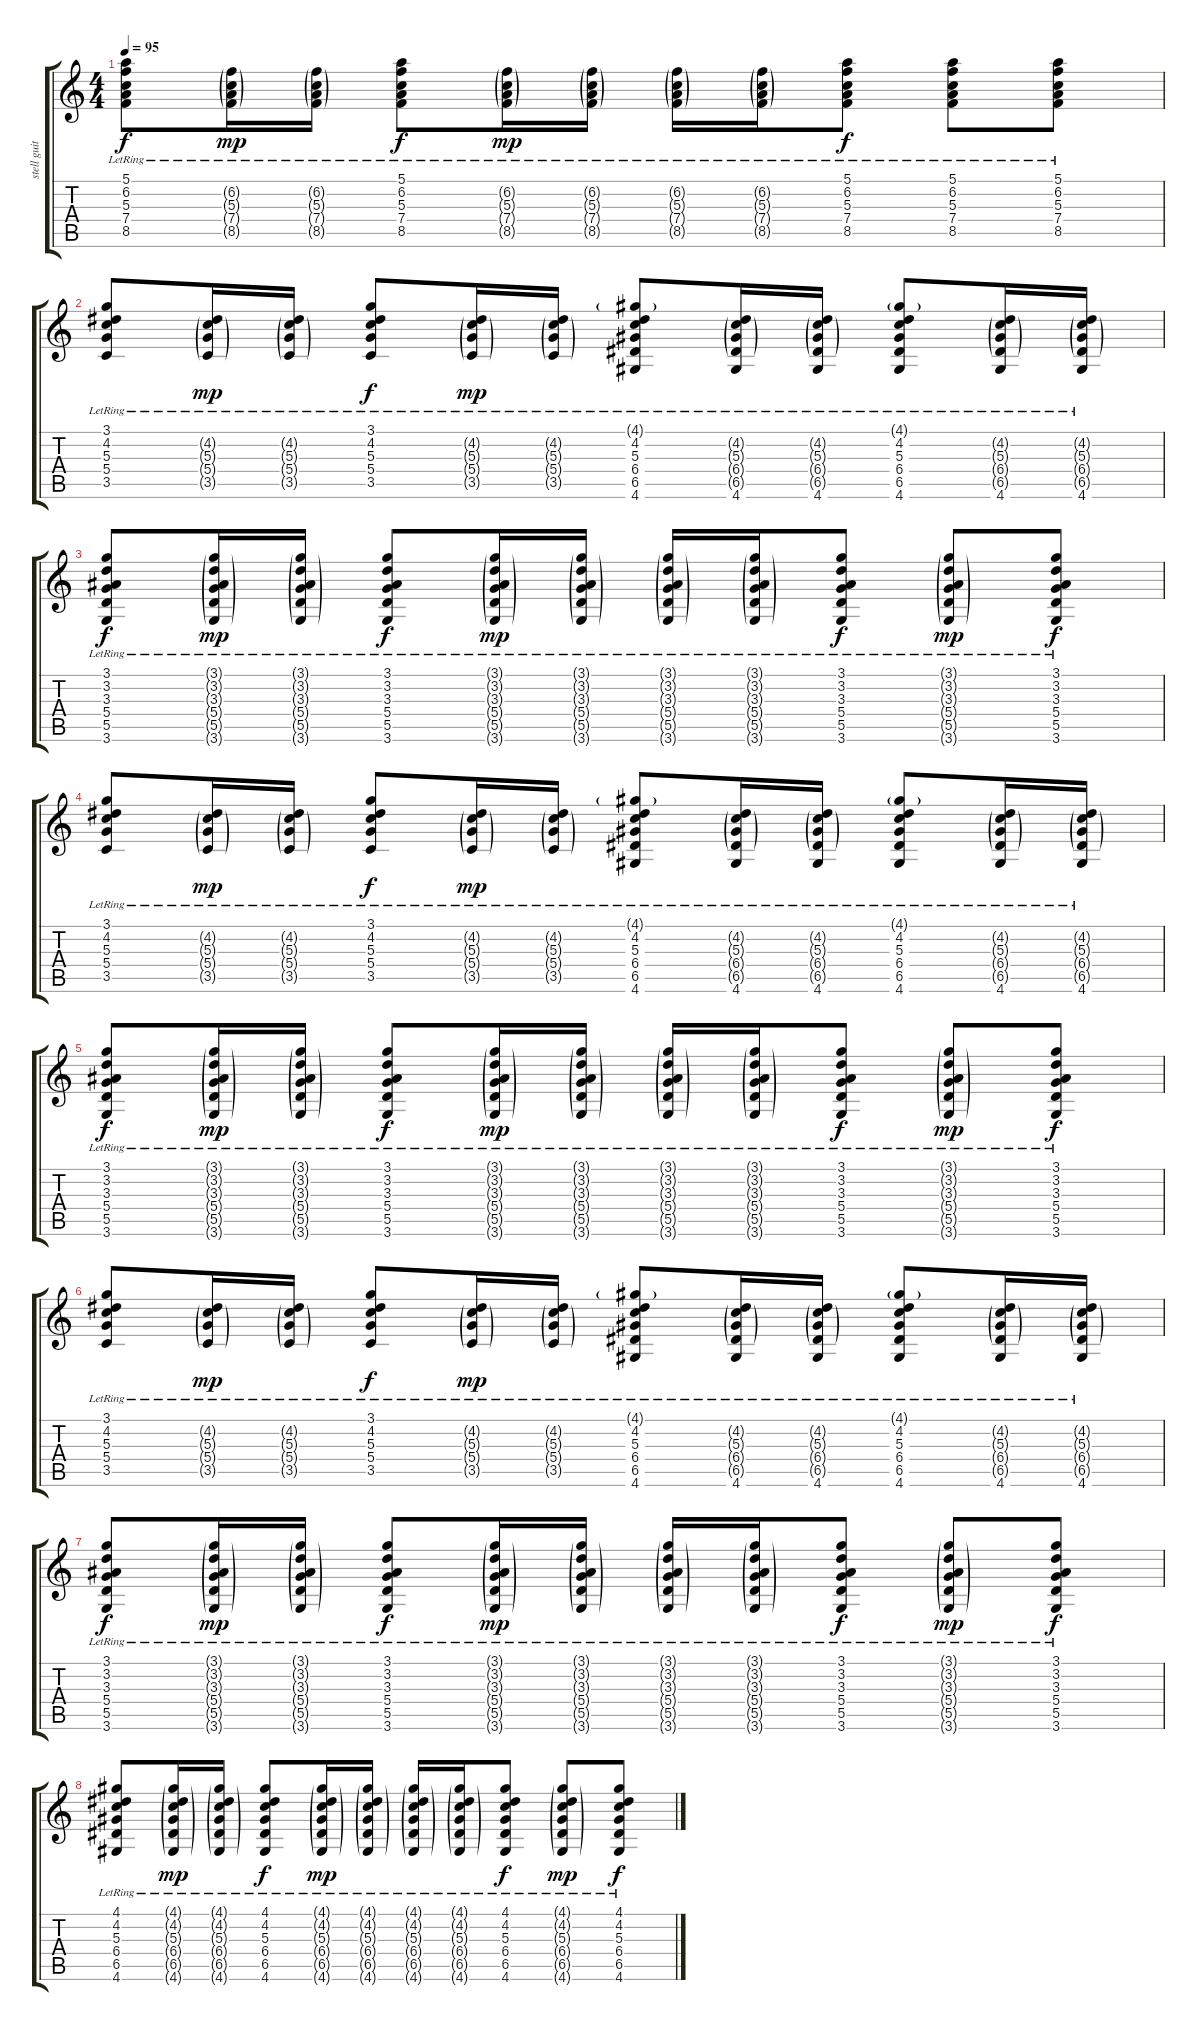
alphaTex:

\track ("stell guitar" "stell guit") {instrument acousticguitarsteel}
\staff {score tabs}
\tuning (E4 B3 G3 D3 A2 E2) {hide}
\ts (4 4)
\tempo 95
\clef g2
\ks c
(5.1{lr} 6.2{lr} 5.3{lr} 7.4{lr} 8.5{lr}).8{dy f} (6.2{g lr} 5.3{g lr} 7.4{g lr} 8.5{g lr}).16{dy mp} (6.2{g lr} 5.3{g lr} 7.4{g lr} 8.5{g lr}).16 (5.1{lr} 6.2{lr} 5.3{lr} 7.4{lr} 8.5{lr}).8{dy f} (6.2{g lr} 5.3{g lr} 7.4{g lr} 8.5{g lr}).16{dy mp} (6.2{g lr} 5.3{g lr} 7.4{g lr} 8.5{g lr}).16 (6.2{g lr} 5.3{g lr} 7.4{g lr} 8.5{g lr}).16 (6.2{g lr} 5.3{g lr} 7.4{g lr} 8.5{g lr}).16 (5.1{lr} 6.2{lr} 5.3{lr} 7.4{lr} 8.5{lr}).8{dy f} (5.1{lr} 6.2{lr} 5.3{lr} 7.4{lr} 8.5{lr}).8 (5.1{lr} 6.2{lr} 5.3{lr} 7.4{lr} 8.5{lr}).8 |
(3.1{lr} 4.2{lr} 5.3{lr} 5.4{lr} 3.5{lr}).8 (4.2{g lr} 5.3{g lr} 5.4{g lr} 3.5{g lr}).16{dy mp} (4.2{g lr} 5.3{g lr} 5.4{g lr} 3.5{g lr}).16 (3.1{lr} 4.2{lr} 5.3{lr} 5.4{lr} 3.5{lr}).8{dy f} (4.2{g lr} 5.3{g lr} 5.4{g lr} 3.5{g lr}).16{dy mp} (4.2{g lr} 5.3{g lr} 5.4{g lr} 3.5{g lr}).16 (4.1{g lr} 4.2{lr} 5.3{lr} 6.4{lr} 6.5{lr} 4.6).8 (4.2{g lr} 5.3{g lr} 6.4{g lr} 6.5{g lr} 4.6).16 (4.2{g lr} 5.3{g lr} 6.4{g lr} 6.5{g lr} 4.6).16 (4.1{g lr} 4.2{lr} 5.3{lr} 6.4{lr} 6.5{lr} 4.6).8 (4.2{g lr} 5.3{g lr} 6.4{g lr} 6.5{g lr} 4.6).16 (4.2{g lr} 5.3{g lr} 6.4{g lr} 6.5{g lr} 4.6).16 |
(3.1{lr} 3.2{lr} 3.3{lr} 5.4{lr} 5.5{lr} 3.6{lr}).8{dy f} (3.1{g} 3.2{g lr} 3.3{g lr} 5.4{g lr} 5.5{g lr} 3.6{g lr}).16{dy mp} (3.1{g lr} 3.2{g lr} 3.3{g lr} 5.4{g lr} 5.5{g lr} 3.6{g lr}).16 (3.1{lr} 3.2{lr} 3.3{lr} 5.4{lr} 5.5{lr} 3.6{lr}).8{dy f} (3.1{g} 3.2{g lr} 3.3{g lr} 5.4{g lr} 5.5{g lr} 3.6{g lr}).16{dy mp} (3.1{g lr} 3.2{g lr} 3.3{g lr} 5.4{g lr} 5.5{g lr} 3.6{g lr}).16 (3.1{g} 3.2{g lr} 3.3{g lr} 5.4{g lr} 5.5{g lr} 3.6{g lr}).16 (3.1{g lr} 3.2{g lr} 3.3{g lr} 5.4{g lr} 5.5{g lr} 3.6{g lr}).16 (3.1{lr} 3.2{lr} 3.3{lr} 5.4{lr} 5.5{lr} 3.6{lr}).8{dy f} (3.1{g} 3.2{g lr} 3.3{g lr} 5.4{g lr} 5.5{g lr} 3.6{g lr}).8{dy mp} (3.1{lr} 3.2{lr} 3.3{lr} 5.4{lr} 5.5{lr} 3.6{lr}).8{dy f} |
(3.1{lr} 4.2{lr} 5.3{lr} 5.4{lr} 3.5{lr}).8 (4.2{g lr} 5.3{g lr} 5.4{g lr} 3.5{g lr}).16{dy mp} (4.2{g lr} 5.3{g lr} 5.4{g lr} 3.5{g lr}).16 (3.1{lr} 4.2{lr} 5.3{lr} 5.4{lr} 3.5{lr}).8{dy f} (4.2{g lr} 5.3{g lr} 5.4{g lr} 3.5{g lr}).16{dy mp} (4.2{g lr} 5.3{g lr} 5.4{g lr} 3.5{g lr}).16 (4.1{g lr} 4.2{lr} 5.3{lr} 6.4{lr} 6.5{lr} 4.6).8 (4.2{g lr} 5.3{g lr} 6.4{g lr} 6.5{g lr} 4.6).16 (4.2{g lr} 5.3{g lr} 6.4{g lr} 6.5{g lr} 4.6).16 (4.1{g lr} 4.2{lr} 5.3{lr} 6.4{lr} 6.5{lr} 4.6).8 (4.2{g lr} 5.3{g lr} 6.4{g lr} 6.5{g lr} 4.6).16 (4.2{g lr} 5.3{g lr} 6.4{g lr} 6.5{g lr} 4.6).16 |
(3.1{lr} 3.2{lr} 3.3{lr} 5.4{lr} 5.5{lr} 3.6{lr}).8{dy f} (3.1{g} 3.2{g lr} 3.3{g lr} 5.4{g lr} 5.5{g lr} 3.6{g lr}).16{dy mp} (3.1{g lr} 3.2{g lr} 3.3{g lr} 5.4{g lr} 5.5{g lr} 3.6{g lr}).16 (3.1{lr} 3.2{lr} 3.3{lr} 5.4{lr} 5.5{lr} 3.6{lr}).8{dy f} (3.1{g} 3.2{g lr} 3.3{g lr} 5.4{g lr} 5.5{g lr} 3.6{g lr}).16{dy mp} (3.1{g lr} 3.2{g lr} 3.3{g lr} 5.4{g lr} 5.5{g lr} 3.6{g lr}).16 (3.1{g} 3.2{g lr} 3.3{g lr} 5.4{g lr} 5.5{g lr} 3.6{g lr}).16 (3.1{g lr} 3.2{g lr} 3.3{g lr} 5.4{g lr} 5.5{g lr} 3.6{g lr}).16 (3.1{lr} 3.2{lr} 3.3{lr} 5.4{lr} 5.5{lr} 3.6{lr}).8{dy f} (3.1{g} 3.2{g lr} 3.3{g lr} 5.4{g lr} 5.5{g lr} 3.6{g lr}).8{dy mp} (3.1{lr} 3.2{lr} 3.3{lr} 5.4{lr} 5.5{lr} 3.6{lr}).8{dy f} |
(3.1{lr} 4.2{lr} 5.3{lr} 5.4{lr} 3.5{lr}).8 (4.2{g lr} 5.3{g lr} 5.4{g lr} 3.5{g lr}).16{dy mp} (4.2{g lr} 5.3{g lr} 5.4{g lr} 3.5{g lr}).16 (3.1{lr} 4.2{lr} 5.3{lr} 5.4{lr} 3.5{lr}).8{dy f} (4.2{g lr} 5.3{g lr} 5.4{g lr} 3.5{g lr}).16{dy mp} (4.2{g lr} 5.3{g lr} 5.4{g lr} 3.5{g lr}).16 (4.1{g lr} 4.2{lr} 5.3{lr} 6.4{lr} 6.5{lr} 4.6).8 (4.2{g lr} 5.3{g lr} 6.4{g lr} 6.5{g lr} 4.6).16 (4.2{g lr} 5.3{g lr} 6.4{g lr} 6.5{g lr} 4.6).16 (4.1{g lr} 4.2{lr} 5.3{lr} 6.4{lr} 6.5{lr} 4.6).8 (4.2{g lr} 5.3{g lr} 6.4{g lr} 6.5{g lr} 4.6).16 (4.2{g lr} 5.3{g lr} 6.4{g lr} 6.5{g lr} 4.6).16 |
(3.1{lr} 3.2{lr} 3.3{lr} 5.4{lr} 5.5{lr} 3.6{lr}).8{dy f} (3.1{g} 3.2{g lr} 3.3{g lr} 5.4{g lr} 5.5{g lr} 3.6{g lr}).16{dy mp} (3.1{g lr} 3.2{g lr} 3.3{g lr} 5.4{g lr} 5.5{g lr} 3.6{g lr}).16 (3.1{lr} 3.2{lr} 3.3{lr} 5.4{lr} 5.5{lr} 3.6{lr}).8{dy f} (3.1{g} 3.2{g lr} 3.3{g lr} 5.4{g lr} 5.5{g lr} 3.6{g lr}).16{dy mp} (3.1{g lr} 3.2{g lr} 3.3{g lr} 5.4{g lr} 5.5{g lr} 3.6{g lr}).16 (3.1{g} 3.2{g lr} 3.3{g lr} 5.4{g lr} 5.5{g lr} 3.6{g lr}).16 (3.1{g lr} 3.2{g lr} 3.3{g lr} 5.4{g lr} 5.5{g lr} 3.6{g lr}).16 (3.1{lr} 3.2{lr} 3.3{lr} 5.4{lr} 5.5{lr} 3.6{lr}).8{dy f} (3.1{g} 3.2{g lr} 3.3{g lr} 5.4{g lr} 5.5{g lr} 3.6{g lr}).8{dy mp} (3.1{lr} 3.2{lr} 3.3{lr} 5.4{lr} 5.5{lr} 3.6{lr}).8{dy f} |
(4.1{lr} 4.2{lr} 5.3{lr} 6.4{lr} 6.5{lr} 4.6{lr}).8 (4.1{g} 4.2{g lr} 5.3{g lr} 6.4{g lr} 6.5{g lr} 4.6{g lr}).16{dy mp} (4.1{g lr} 4.2{g lr} 5.3{g lr} 6.4{g lr} 6.5{g lr} 4.6{g lr}).16 (4.1{lr} 4.2{lr} 5.3{lr} 6.4{lr} 6.5{lr} 4.6{lr}).8{dy f} (4.1{g} 4.2{g lr} 5.3{g lr} 6.4{g lr} 6.5{g lr} 4.6{g lr}).16{dy mp} (4.1{g lr} 4.2{g lr} 5.3{g lr} 6.4{g lr} 6.5{g lr} 4.6{g lr}).16 (4.1{g} 4.2{g lr} 5.3{g lr} 6.4{g lr} 6.5{g lr} 4.6{g lr}).16 (4.1{g lr} 4.2{g lr} 5.3{g lr} 6.4{g lr} 6.5{g lr} 4.6{g lr}).16 (4.1{lr} 4.2{lr} 5.3{lr} 6.4{lr} 6.5{lr} 4.6{lr}).8{dy f} (4.1{g} 4.2{g lr} 5.3{g lr} 6.4{g lr} 6.5{g lr} 4.6{g lr}).8{dy mp} (4.1{lr} 4.2{lr} 5.3{lr} 6.4{lr} 6.5{lr} 4.6{lr}).8{dy f}
